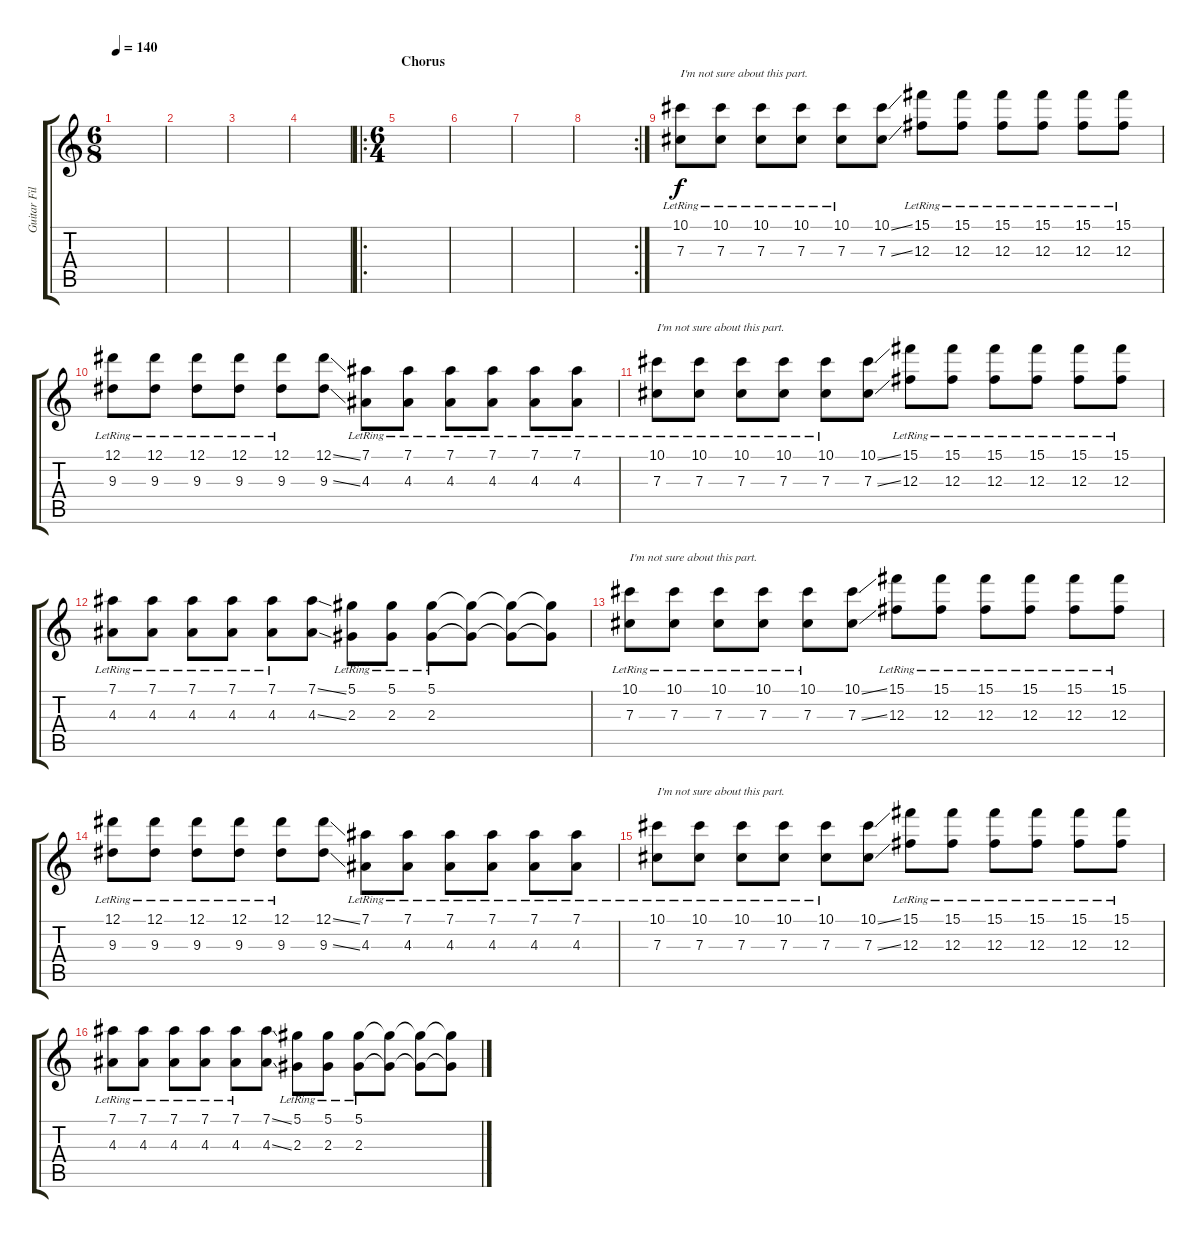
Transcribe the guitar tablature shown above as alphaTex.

\track ("Guitar Fills" "Guitar Fil") {instrument overdrivenguitar}
\staff {score tabs}
\tuning (Eb4 Bb3 Gb3 Db3 Ab2 Eb2) {hide}
\ts (6 8)
\tempo 140
\clef g2
\ks c
|
|
|
|
\ro
\ts (6 4)
\section ("" "Chorus")
|
|
|
\rc 2
|
(10.1{lr} 7.3{lr}).8{txt "I'm not sure about this part."} (10.1{lr} 7.3{lr}).8 (10.1{lr} 7.3{lr}).8 (10.1{lr} 7.3{lr}).8 (10.1{lr} 7.3{lr}).8 (10.1{ss} 7.3{ss}).8 (15.1{lr} 12.3{lr}).8 (15.1{lr} 12.3{lr}).8 (15.1{lr} 12.3{lr}).8 (15.1{lr} 12.3{lr}).8 (15.1{lr} 12.3{lr}).8 (15.1{lr} 12.3{lr}).8 |
(12.1{lr} 9.3{lr}).8 (12.1{lr} 9.3{lr}).8 (12.1{lr} 9.3{lr}).8 (12.1{lr} 9.3{lr}).8 (12.1{lr} 9.3{lr}).8 (12.1{ss} 9.3{ss}).8 (7.1{lr} 4.3{lr}).8 (7.1{lr} 4.3{lr}).8 (7.1{lr} 4.3{lr}).8 (7.1{lr} 4.3{lr}).8 (7.1{lr} 4.3{lr}).8 (7.1{lr} 4.3{lr}).8 |
(10.1{lr} 7.3{lr}).8{txt "I'm not sure about this part."} (10.1{lr} 7.3{lr}).8 (10.1{lr} 7.3{lr}).8 (10.1{lr} 7.3{lr}).8 (10.1{lr} 7.3{lr}).8 (10.1{ss} 7.3{ss}).8 (15.1{lr} 12.3{lr}).8 (15.1{lr} 12.3{lr}).8 (15.1{lr} 12.3{lr}).8 (15.1{lr} 12.3{lr}).8 (15.1{lr} 12.3{lr}).8 (15.1{lr} 12.3{lr}).8 |
(7.1{lr} 4.3{lr}).8 (7.1{lr} 4.3{lr}).8 (7.1{lr} 4.3{lr}).8 (7.1{lr} 4.3{lr}).8 (7.1{lr} 4.3{lr}).8 (7.1{ss} 4.3{ss}).8 (5.1{lr} 2.3{lr}).8 (5.1{lr} 2.3{lr}).8 (5.1{lr} 2.3{lr}).8 (5.1{t} 2.3{t}).8 (5.1{t} 2.3{t}).8 (5.1{t} 2.3{t}).8 |
(10.1{lr} 7.3{lr}).8{txt "I'm not sure about this part."} (10.1{lr} 7.3{lr}).8 (10.1{lr} 7.3{lr}).8 (10.1{lr} 7.3{lr}).8 (10.1{lr} 7.3{lr}).8 (10.1{ss} 7.3{ss}).8 (15.1{lr} 12.3{lr}).8 (15.1{lr} 12.3{lr}).8 (15.1{lr} 12.3{lr}).8 (15.1{lr} 12.3{lr}).8 (15.1{lr} 12.3{lr}).8 (15.1{lr} 12.3{lr}).8 |
(12.1{lr} 9.3{lr}).8 (12.1{lr} 9.3{lr}).8 (12.1{lr} 9.3{lr}).8 (12.1{lr} 9.3{lr}).8 (12.1{lr} 9.3{lr}).8 (12.1{ss} 9.3{ss}).8 (7.1{lr} 4.3{lr}).8 (7.1{lr} 4.3{lr}).8 (7.1{lr} 4.3{lr}).8 (7.1{lr} 4.3{lr}).8 (7.1{lr} 4.3{lr}).8 (7.1{lr} 4.3{lr}).8 |
(10.1{lr} 7.3{lr}).8{txt "I'm not sure about this part."} (10.1{lr} 7.3{lr}).8 (10.1{lr} 7.3{lr}).8 (10.1{lr} 7.3{lr}).8 (10.1{lr} 7.3{lr}).8 (10.1{ss} 7.3{ss}).8 (15.1{lr} 12.3{lr}).8 (15.1{lr} 12.3{lr}).8 (15.1{lr} 12.3{lr}).8 (15.1{lr} 12.3{lr}).8 (15.1{lr} 12.3{lr}).8 (15.1{lr} 12.3{lr}).8 |
(7.1{lr} 4.3{lr}).8 (7.1{lr} 4.3{lr}).8 (7.1{lr} 4.3{lr}).8 (7.1{lr} 4.3{lr}).8 (7.1{lr} 4.3{lr}).8 (7.1{ss} 4.3{ss}).8 (5.1{lr} 2.3{lr}).8 (5.1{lr} 2.3{lr}).8 (5.1{lr} 2.3{lr}).8 (5.1{t} 2.3{t}).8 (5.1{t} 2.3{t}).8 (5.1{t} 2.3{t}).8
